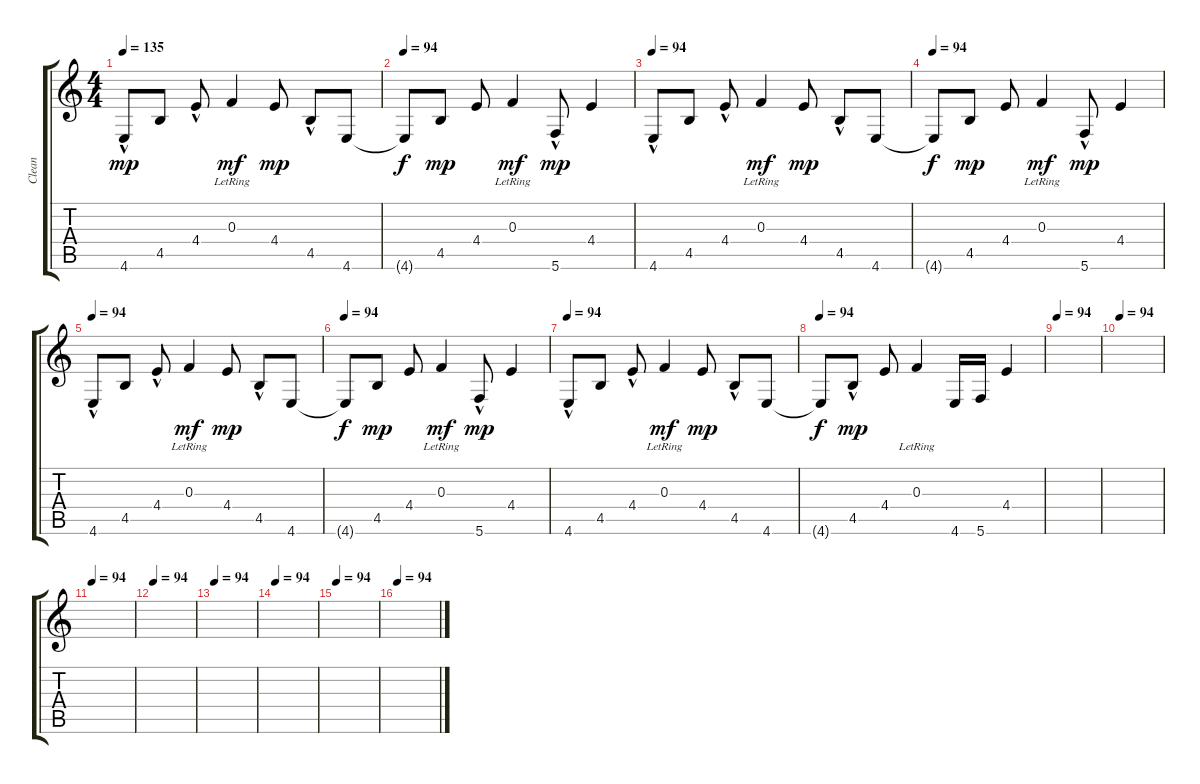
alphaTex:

\track ("Clean" "Clean") {instrument electricguitarclean}
\staff {score tabs}
\tuning (D4 A3 F3 C3 G2 C2) {hide}
\ts (4 4)
\tempo 135
\tempo 94
\tempo 135
\clef g2
\ks c
4.6{hac}.8{dy mp instrument electricguitarclean} 4.5.8 4.4{hac}.8 0.3{lr}.4{dy mf} 4.4.8{dy mp} 4.5{hac}.8 4.6.8 |
\tempo 94
4.6{t}.8{dy f} 4.5.8{dy mp} 4.4.8 0.3{lr}.4{dy mf} 5.6{hac}.8{dy mp} 4.4.4 |
\tempo 94
4.6{hac}.8 4.5.8 4.4{hac}.8 0.3{lr}.4{dy mf} 4.4.8{dy mp} 4.5{hac}.8 4.6.8 |
\tempo 94
4.6{t}.8{dy f} 4.5.8{dy mp} 4.4.8 0.3{lr}.4{dy mf} 5.6{hac}.8{dy mp} 4.4.4 |
\tempo 94
4.6{hac}.8 4.5.8 4.4{hac}.8 0.3{lr}.4{dy mf} 4.4.8{dy mp} 4.5{hac}.8 4.6.8 |
\tempo 94
4.6{t}.8{dy f} 4.5.8{dy mp} 4.4.8 0.3{lr}.4{dy mf} 5.6{hac}.8{dy mp} 4.4.4 |
\tempo 94
4.6{hac}.8 4.5.8 4.4{hac}.8 0.3{lr}.4{dy mf} 4.4.8{dy mp} 4.5{hac}.8 4.6.8 |
\tempo 94
4.6{t}.8{dy f} 4.5{hac}.8{dy mp} 4.4.8 0.3{lr}.4 4.6.16 5.6.16 4.4.4 |
\tempo 94
|
\tempo 94
|
\tempo 94
|
\tempo 94
|
\tempo 94
|
\tempo 94
|
\tempo 94
|
\tempo 94
